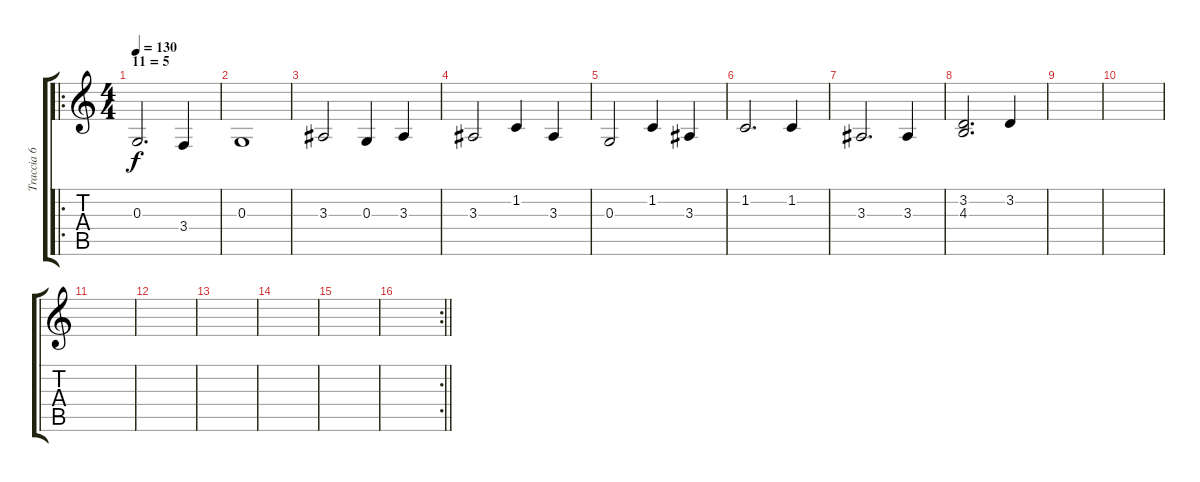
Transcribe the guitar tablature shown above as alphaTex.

\track ("Traccia 6" "Traccia 6") {instrument acousticgrandpiano}
\staff {score tabs}
\tuning (E4 B3 G3 D3 A2 E2) {hide}
\ro
\ts (4 4)
\section ("" "11 = 5")
\tempo 130
\clef g2
\ks c
0.3.2{d dy f} 3.4.4 |
0.3.1 |
3.3.2 0.3.4 3.3.4 |
3.3.2 1.2.4 3.3.4 |
0.3.2 1.2.4 3.3.4 |
1.2.2{d} 1.2.4 |
3.3.2{d} 3.3.4 |
(3.2 4.3).2{d} 3.2.4 |
|
|
|
|
|
|
|
\rc 2
\barLineRight lightlight
